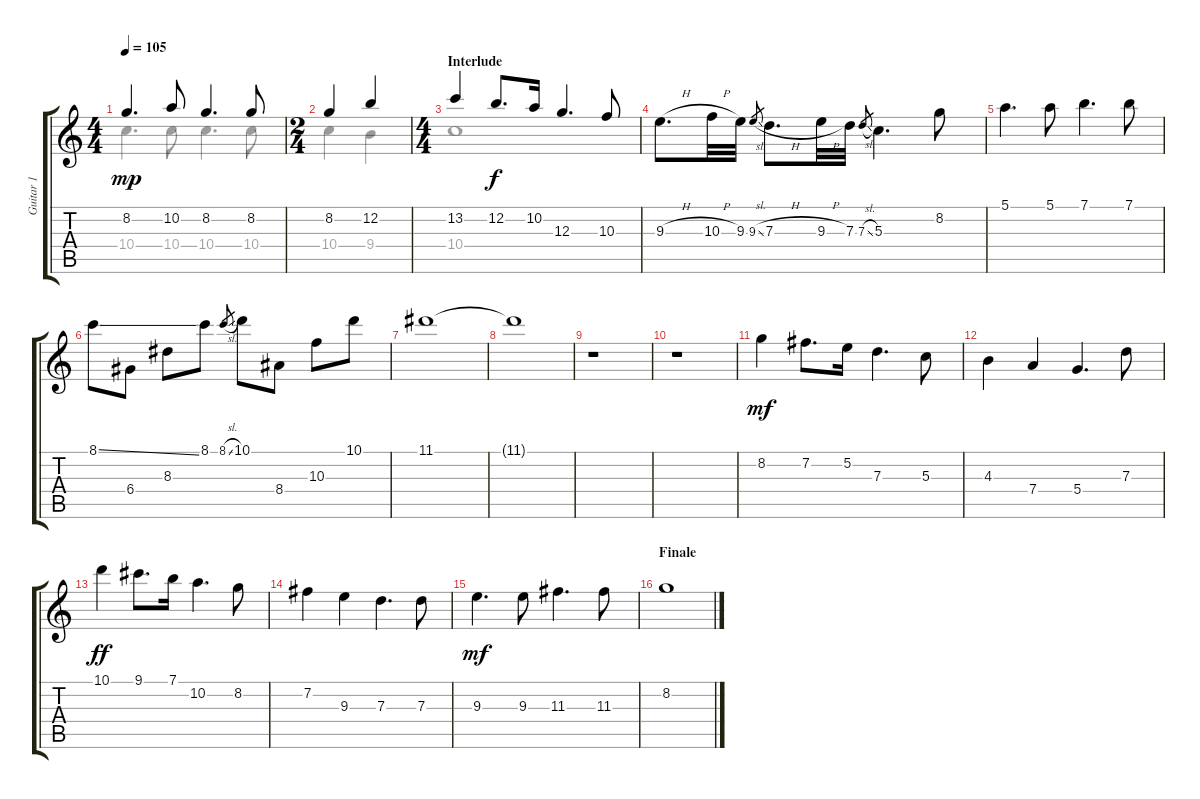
\track ("Guitar 1" "Guitar 1") {instrument overdrivenguitar}
\staff {score tabs}
\tuning (E4 B3 G3 D3 A2 E2) {hide}
\voice
\ts (4 4)
\tempo 105
\clef g2
\ks c
8.2.4{d dy mp} 10.2.8 8.2.4{d} 8.2.8 |
\ts (2 4)
8.2.4 12.2.4 |
\ts (4 4)
\section ("" "Interlude")
13.2.4 12.2.8{d dy f} 10.2.16 12.3.4{d} 10.3.8 |
9.3{h}.8{d} 10.3{h}.32 9.3.32 9.3{sl}.8{gr} 7.3{h}.8{d} 9.3{h}.32 7.3.32 7.3{sl}.8{gr} 5.3.4{d} 8.2.8 |
5.1.4{d} 5.1.8 7.1.4{d} 7.1.8 |
8.1{ss}.8 6.4.8 8.3.8 8.1.8 8.1{sl}.8{gr} 10.1.8 8.4.8 10.3.8 10.1.8 |
11.1.1 |
11.1{t}.1 |
r.1 |
r.1 |
8.2.4{dy mf} 7.2.8{d} 5.2.16 7.3.4{d} 5.3.8 |
4.3.4 7.4.4 5.4.4{d} 7.3.8 |
10.1.4{dy ff} 9.1.8{d} 7.1.16 10.2.4{d} 8.2.8 |
7.2.4 9.3.4 7.3.4{d} 7.3.8 |
9.3.4{d dy mf} 9.3.8 11.3.4{d} 11.3.8 |
\section ("" "Finale")
8.2.1
\voice
\clef g2
\ottava regular
\simile none
\ks c
10.4.4{d dy mp} 10.4.8 10.4.4{d} 10.4.8 |
10.4.4 9.4.4 |
10.4.1 |
|
|
|
|
|
|
|
|
|
|
|
|
